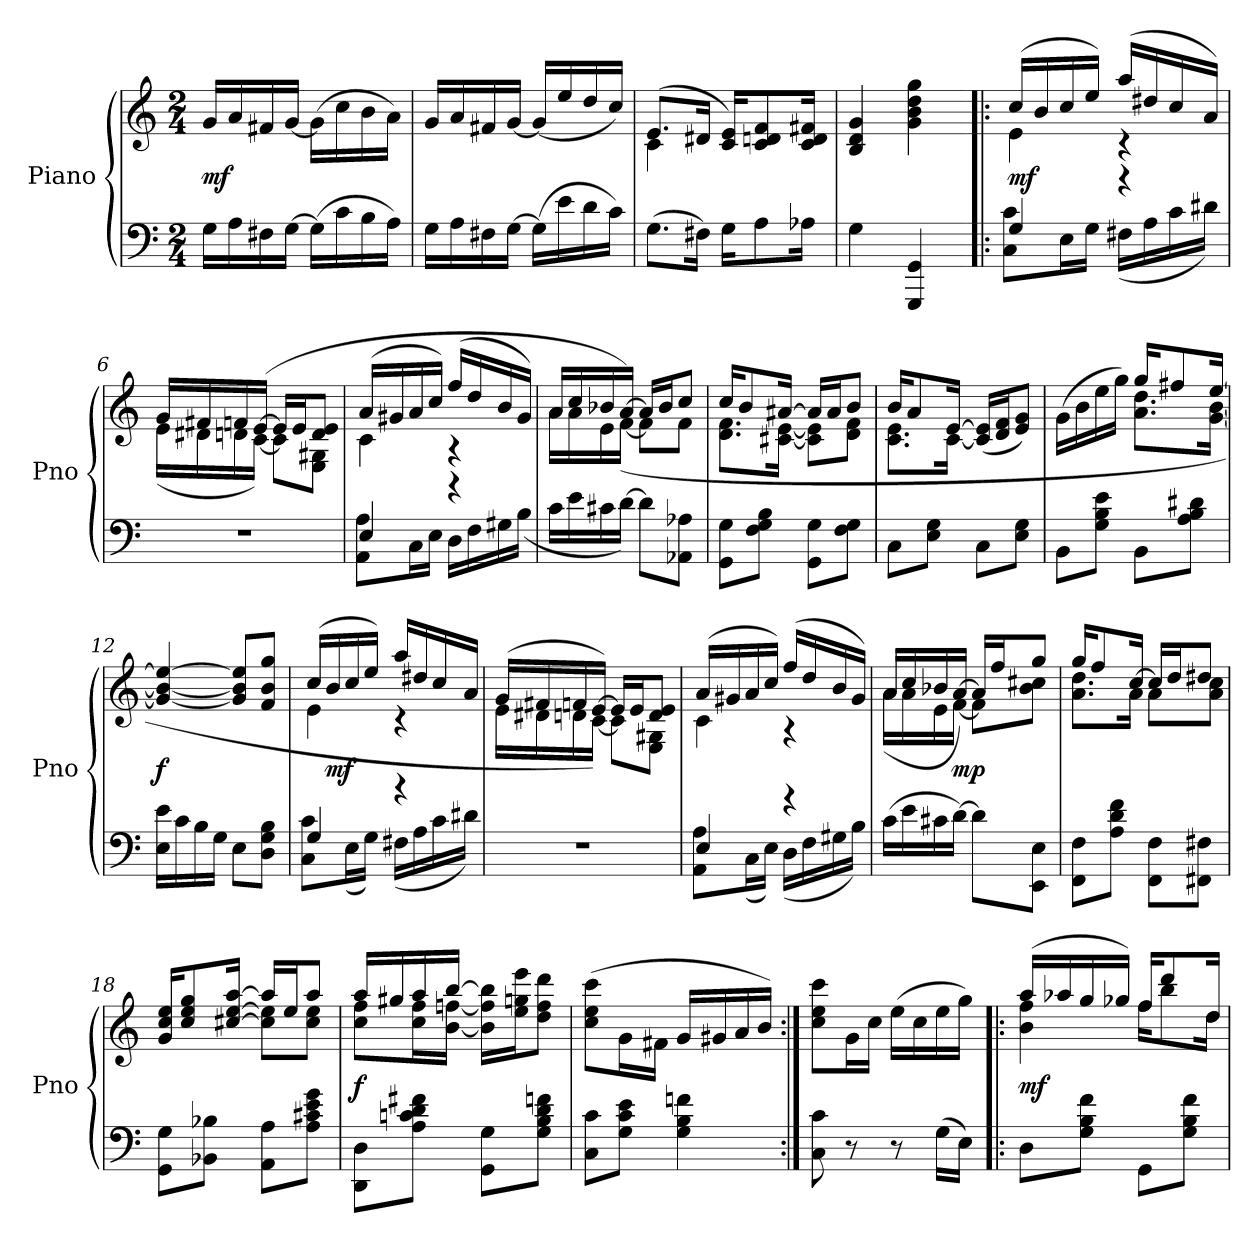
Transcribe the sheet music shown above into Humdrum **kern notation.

**kern	**kern	**dynam
*part1	*part1	*part1
*staff2	*staff1	*staff1/2
*I"Piano	*	*
*I'Pno	*	*
*clefF4	*clefG2	*
*k[]	*k[]	*
*C:	*C:	*
*M2/4	*M2/4	*
*MM92	*MM92	*
=1	=1	=1
16G\LL	16g/LL	mf
16A\	16a/	.
16F#X\	16f#X/	.
[16G\JJ	[16g/JJ	.
(16G\LL]	(16g\LL]	.
16c\	16cc\	.
16B\	16b\	.
16A\JJ)	16a\JJ)	.
=2	=2	=2
16G\LL	16g/LL	.
16A\	16a/	.
16F#X\	16f#X/	.
[16G\JJ	[16g/JJ	.
(16G\LL]	(16g/LL]	.
16e\	16ee/	.
16d\	16dd/	.
16c\JJ)	16cc/JJ)	.
=3	=3	=3
*	*^	*
(8.G\L	(8.e/L	4c\	.
16F#X\Jk)	16d#X/Jk	.	.
16G\KL	16c/ 16e/KL)	4ryy	.
8A\	8c/ 8dn/ 8f/	.	.
16A-X\Jk	16c/ 16d/ 16f#X/Jk	.	.
*	*v	*v	*
=4	=4	=4
4G\	4B/ 4d/ 4g/	.
4GGG/ 4GG/	4g\ 4b\ 4dd\ 4gg\	.
=5!|:	=5!|:	=5!|:
*^	*^	*
4G/	8C\ 8c\L	(16cc/LL	4e\	mf
.	.	16b/	.	.
.	16E\L	16cc/	.	.
.	16G\JJ	16ee/JJ)	.	.
4r	(16F#X\LL	(16aa/LL	4r	.
.	16A\	16dd#X/	.	.
.	16c\	16cc/	.	.
.	16d#X\JJ)	16a/JJ)	.	.
*v	*v	*	*	*
=6	=6	=6	=6
2r	16g/LL	(16e\LL	.
.	16f#X/	16d#X\	.
.	16fn/	16dn\	.
.	([16e/JJ	[16c\JJ)	.
.	16e/LL]	8c\L]	.
.	16e/J	.	.
.	8d/ 8e/J	8E\ 8G#X\J	.
=7	=7	=7	=7
*^	*	*	*
4E/	8AA\ 8A\L	(16a/LL	4c\	.
.	.	16g#X/	.	.
.	16C\L	16a/	.	.
.	16E\JJ	16cc/JJ)	.	.
4r	16D\LL	(16ff/LL	4r	.
.	16F\	16dd/	.	.
.	16G#X\	16b/	.	.
.	(16B\JJ	16g#/JJ)	.	.
*v	*v	*	*	*
=8	=8	=8	=8
16c\LL	16a/LL	16a\LL	.
16e\	16cc/	16a\	.
16c#X\	16b-X/	16e\	.
[16d\JJ)	[16a/JJ	([16f\JJ)	.
8d\L]	16a/LL]	8f\L]	.
.	16b-/J	.	.
8AA-X\ 8A-X\J	8cc/J	8f\J	.
=9	=9	=9	=9
8GG\ 8G\L	16cc/KL	8.d\ 8.f\L	.
.	8b/	.	.
8F\ 8G\ 8B\J	.	.	.
.	[16a#X/Jk	[16c#X\ [16e\Jk	.
8GG\ 8G\L	16a#/LL]	8c#]\ 8e]\L	.
.	16a#/J	.	.
8F\ 8G\J	8b/J	8d\ 8f\J	.
=10	=10	=10	=10
8C\L	16b/KL	8.c\ 8.e\L	.
.	8a/	.	.
8E\ 8G\J	.	.	.
.	[16e/Jk	[16c\Jk	.
8C\L	(16c]/ 16e]/LL	4ryy	.
.	16d/ 16f/J	.	.
8E\ 8G\J	8e/ 8g/J)	.	.
=11	=11	=11	=11
8BB\L	(16g\LL	4ryy	.
.	16b\	.	.
8G\ 8B\ 8e\J	16ee\	.	.
.	16gg\JJ)	.	.
8BB\L	16gg/KL	8.a\ 8.dd\L	.
.	8ff#X/	.	.
8A\ 8B\ 8d#X\J	.	.	.
.	[16ee/Jk	[16g\ [16b\Jk	.
*	*v	*v	*
=12	=12	=12
16E\ 16e\LL	4g_/ 4b_/ 4ee_/	f
16c\	.	.
16B\	.	.
16G\JJ	.	.
8E\L	8g]/ 8b]/ 8ee]/L	.
8D\ 8G\ 8B\J	8f/ 8b/ 8gg/J	.
=13	=13	=13
*^	*^	*
4G/	8C\ 8c\L	(16cc/LL	4e\	.
.	.	16b/	.	mf
.	(16E\L	16cc/	.	.
.	16G\JJ)	16ee/JJ)	.	.
4r	(16F#X\LL	16aa/LL	4r	.
.	16A\	16dd#X/	.	.
.	16c\	16cc/	.	.
.	16d#X\JJ)	16a/JJ	.	.
*v	*v	*	*	*
=14	=14	=14	=14
2r	(16g/LL	16e\LL	.
.	16f#X/	16d#X\	.
.	16fn/	16dn\	.
.	[16e/JJ)	[16c\JJ)	.
.	16e/LL]	8c\L]	.
.	16e/J	.	.
.	8d/ 8e/J	8E\ 8G#X\J	.
=15	=15	=15	=15
*^	*	*	*
4E/	8AA\ 8A\L	(16a/LL	4c\	.
.	.	16g#X/	.	.
.	(16C\L	16a/	.	.
.	16E\JJ)	16cc/JJ)	.	.
4r	(16D\LL	(16ff/LL	4r	.
.	16F\	16dd/	.	.
.	16G#X\	16b/	.	.
.	16B\JJ)	16g#/JJ)	.	.
*v	*v	*	*	*
=16	=16	=16	=16
(16c\LL	16a/LL	(16a\LL	.
16e\	16cc/	16a\	.
16c#X\	16b-X/	16e\	.
[16d\JJ)	[16a/JJ)	[16f\JJ	mp
8d\L]	16a/LL]	8f\L]	.
.	16ff/J	.	.
8EE\ 8E\J	8gg/J	8b-\ 8cc#X\J	.
=17	=17	=17	=17
8FF\ 8F\L	16gg/KL	8.a\ 8.dd\L	.
.	8ff/	.	.
8A\ 8d\ 8f\J	.	.	.
.	[16cc/Jk	16a\Jk	.
8FF\ 8F\L	16cc/LL]	8a\L	.
.	16dd/J	.	.
8FF#X\ 8F#X\J	8dd#X/J	8a\ 8cc\J	.
=18	=18	=18	=18
8GG\ 8G\L	16g/ 16cc/ 16ee/KL	4ryy	.
.	8cc/ 8ee/ 8gg/	.	.
8BB-X\ 8B-X\J	.	.	.
.	[16cc#X/ [16ee/ [16aa/Jk	.	.
8AA\ 8A\L	16aa/LL]	8cc#]\ 8ee]\L	.
.	16ee/J	.	.
8A\ 8c#X\ 8e\ 8g\J	8aa/J	8cc#\ 8ee\J	.
=19	=19	=19	=19
8DD\ 8D\L	16aa/LL	8cc\ 8ff\L	f
.	16gg#X/	.	.
8A\ 8cn\ 8d\ 8f#X\J	16aa/	16cc\ 16ff\L	.
.	[16bb/JJ	[16b\ [16ffn\JJ	.
8GG\ 8G\L	4ryy	16b]\ 16ff]\ 16bb]\LL	.
.	.	16ee\ 16ggn\ 16eee\J	.
8G\ 8B\ 8d\ 8fn\J	.	8dd\ 8ff\ 8ddd\J	.
*	*v	*v	*
=20	=20	=20
8C\ 8c\L	(8cc\ 8ee\ 8ccc\L	.
8G\ 8c\ 8e\J	16g\L	.
.	16f#X\JJ	.
4G\ 4B\ 4fn\	16g/LL	.
.	16g#X/	.
.	16a/	.
.	16b/JJ)	.
=21:|!	=21:|!	=21:|!
8C\ 8c\	8cc\ 8ee\ 8ccc\L	.
8r	16g\L	.
.	16cc\JJ	.
8r	(16ee\LL	.
.	16cc\	.
(16G\LL	16ee\	.
16E\JJ)	16gg\JJ)	.
=22!|:	=22!|:	=22!|:
*	*^	*
8D\L	(16aa/LL	4b\ 4ff\	mf
.	16aa-X/	.	.
8G\ 8B\ 8f\J	16gg/	.	.
.	16gg-X/JJ)	.	.
8GG\L	16ff/KL	16ff\KL	.
.	8ddd/	8bb\	.
8G\ 8B\ 8f\J	.	.	.
.	16dd/Jk	16dd\Jk	.
*	*v	*v	*
=	=	=
*-	*-	*-
